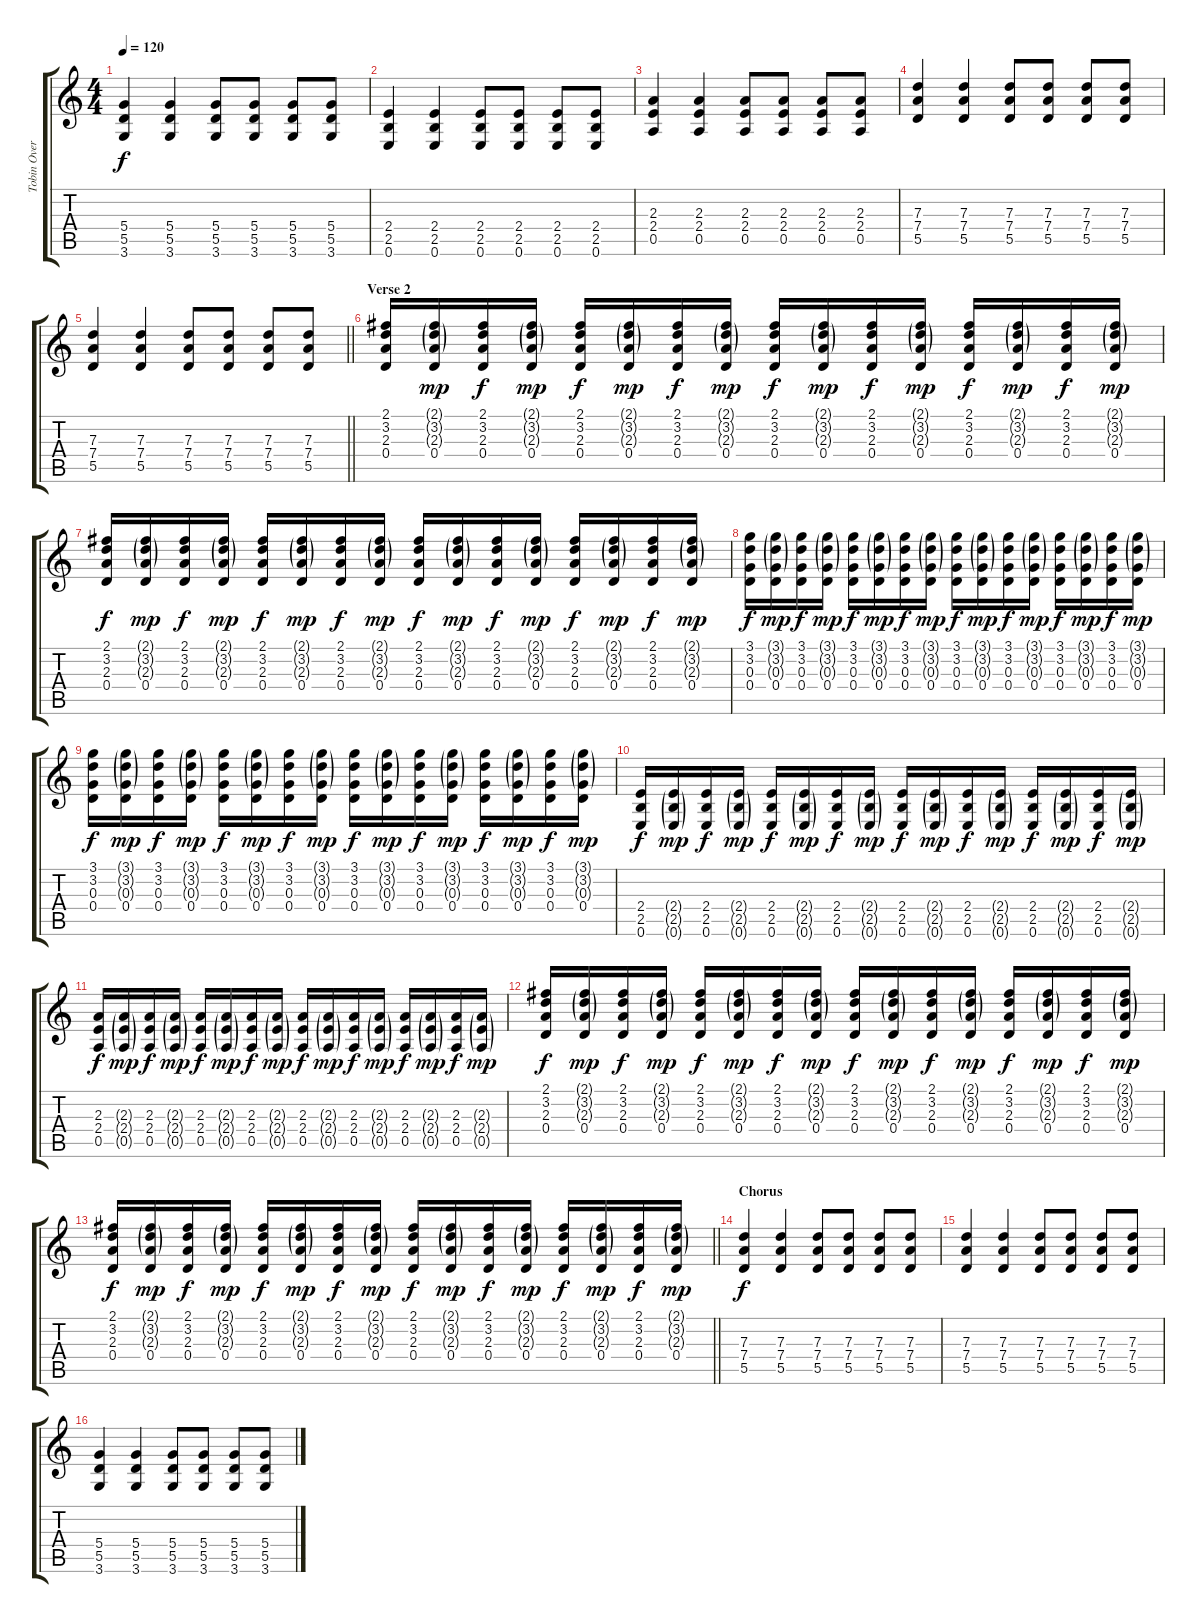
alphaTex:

\track ("Tobin Overdub" "Tobin Over") {instrument distortionguitar}
\staff {score tabs}
\tuning (E4 B3 G3 D3 A2 E2) {hide}
\ts (4 4)
\tempo 120
\clef g2
\ks c
(5.4 5.5 3.6).4{dy f} (5.4 5.5 3.6).4 (5.4 5.5 3.6).8 (5.4 5.5 3.6).8 (5.4 5.5 3.6).8 (5.4 5.5 3.6).8 |
(2.4 2.5 0.6).4 (2.4 2.5 0.6).4 (2.4 2.5 0.6).8 (2.4 2.5 0.6).8 (2.4 2.5 0.6).8 (2.4 2.5 0.6).8 |
(2.3 2.4 0.5).4 (2.3 2.4 0.5).4 (2.3 2.4 0.5).8 (2.3 2.4 0.5).8 (2.3 2.4 0.5).8 (2.3 2.4 0.5).8 |
(7.3 7.4 5.5).4 (7.3 7.4 5.5).4 (7.3 7.4 5.5).8 (7.3 7.4 5.5).8 (7.3 7.4 5.5).8 (7.3 7.4 5.5).8 |
\barLineRight lightlight
(7.3 7.4 5.5).4 (7.3 7.4 5.5).4 (7.3 7.4 5.5).8 (7.3 7.4 5.5).8 (7.3 7.4 5.5).8 (7.3 7.4 5.5).8 |
\section ("" "Verse 2")
(2.1 3.2 2.3 0.4).16{volume 5} (2.1{g} 3.2{g} 2.3{g} 0.4).16{dy mp volume 1} (2.1 3.2 2.3 0.4).16{dy f volume 5} (2.1{g} 3.2{g} 2.3{g} 0.4).16{dy mp volume 1} (2.1 3.2 2.3 0.4).16{dy f volume 5} (2.1{g} 3.2{g} 2.3{g} 0.4).16{dy mp volume 1} (2.1 3.2 2.3 0.4).16{dy f volume 5} (2.1{g} 3.2{g} 2.3{g} 0.4).16{dy mp volume 1} (2.1 3.2 2.3 0.4).16{dy f volume 5} (2.1{g} 3.2{g} 2.3{g} 0.4).16{dy mp volume 1} (2.1 3.2 2.3 0.4).16{dy f volume 5} (2.1{g} 3.2{g} 2.3{g} 0.4).16{dy mp volume 1} (2.1 3.2 2.3 0.4).16{dy f volume 5} (2.1{g} 3.2{g} 2.3{g} 0.4).16{dy mp volume 1} (2.1 3.2 2.3 0.4).16{dy f volume 5} (2.1{g} 3.2{g} 2.3{g} 0.4).16{dy mp volume 1} |
(2.1 3.2 2.3 0.4).16{dy f volume 5} (2.1{g} 3.2{g} 2.3{g} 0.4).16{dy mp volume 1} (2.1 3.2 2.3 0.4).16{dy f volume 5} (2.1{g} 3.2{g} 2.3{g} 0.4).16{dy mp volume 1} (2.1 3.2 2.3 0.4).16{dy f volume 5} (2.1{g} 3.2{g} 2.3{g} 0.4).16{dy mp volume 1} (2.1 3.2 2.3 0.4).16{dy f volume 5} (2.1{g} 3.2{g} 2.3{g} 0.4).16{dy mp volume 1} (2.1 3.2 2.3 0.4).16{dy f volume 5} (2.1{g} 3.2{g} 2.3{g} 0.4).16{dy mp volume 1} (2.1 3.2 2.3 0.4).16{dy f volume 5} (2.1{g} 3.2{g} 2.3{g} 0.4).16{dy mp volume 1} (2.1 3.2 2.3 0.4).16{dy f volume 5} (2.1{g} 3.2{g} 2.3{g} 0.4).16{dy mp volume 1} (2.1 3.2 2.3 0.4).16{dy f volume 5} (2.1{g} 3.2{g} 2.3{g} 0.4).16{dy mp volume 1} |
(3.1 3.2 0.3 0.4).16{dy f volume 5} (3.1{g} 3.2{g} 0.3{g} 0.4).16{dy mp volume 1} (3.1 3.2 0.3 0.4).16{dy f volume 5} (3.1{g} 3.2{g} 0.3{g} 0.4).16{dy mp volume 1} (3.1 3.2 0.3 0.4).16{dy f volume 5} (3.1{g} 3.2{g} 0.3{g} 0.4).16{dy mp volume 1} (3.1 3.2 0.3 0.4).16{dy f volume 5} (3.1{g} 3.2{g} 0.3{g} 0.4).16{dy mp volume 1} (3.1 3.2 0.3 0.4).16{dy f volume 5} (3.1{g} 3.2{g} 0.3{g} 0.4).16{dy mp volume 1} (3.1 3.2 0.3 0.4).16{dy f volume 5} (3.1{g} 3.2{g} 0.3{g} 0.4).16{dy mp volume 1} (3.1 3.2 0.3 0.4).16{dy f volume 5} (3.1{g} 3.2{g} 0.3{g} 0.4).16{dy mp volume 1} (3.1 3.2 0.3 0.4).16{dy f volume 5} (3.1{g} 3.2{g} 0.3{g} 0.4).16{dy mp volume 1} |
(3.1 3.2 0.3 0.4).16{dy f volume 5} (3.1{g} 3.2{g} 0.3{g} 0.4).16{dy mp volume 1} (3.1 3.2 0.3 0.4).16{dy f volume 5} (3.1{g} 3.2{g} 0.3{g} 0.4).16{dy mp volume 1} (3.1 3.2 0.3 0.4).16{dy f volume 5} (3.1{g} 3.2{g} 0.3{g} 0.4).16{dy mp volume 1} (3.1 3.2 0.3 0.4).16{dy f volume 5} (3.1{g} 3.2{g} 0.3{g} 0.4).16{dy mp volume 1} (3.1 3.2 0.3 0.4).16{dy f volume 5} (3.1{g} 3.2{g} 0.3{g} 0.4).16{dy mp volume 1} (3.1 3.2 0.3 0.4).16{dy f volume 5} (3.1{g} 3.2{g} 0.3{g} 0.4).16{dy mp volume 1} (3.1 3.2 0.3 0.4).16{dy f volume 5} (3.1{g} 3.2{g} 0.3{g} 0.4).16{dy mp volume 1} (3.1 3.2 0.3 0.4).16{dy f volume 5} (3.1{g} 3.2{g} 0.3{g} 0.4).16{dy mp volume 1} |
(2.4 2.5 0.6).16{dy f volume 5} (2.4{g} 2.5{g} 0.6{g}).16{dy mp volume 1} (2.4 2.5 0.6).16{dy f volume 5} (2.4{g} 2.5{g} 0.6{g}).16{dy mp volume 1} (2.4 2.5 0.6).16{dy f volume 5} (2.4{g} 2.5{g} 0.6{g}).16{dy mp volume 1} (2.4 2.5 0.6).16{dy f volume 5} (2.4{g} 2.5{g} 0.6{g}).16{dy mp volume 1} (2.4 2.5 0.6).16{dy f volume 5} (2.4{g} 2.5{g} 0.6{g}).16{dy mp volume 1} (2.4 2.5 0.6).16{dy f volume 5} (2.4{g} 2.5{g} 0.6{g}).16{dy mp volume 1} (2.4 2.5 0.6).16{dy f volume 5} (2.4{g} 2.5{g} 0.6{g}).16{dy mp volume 1} (2.4 2.5 0.6).16{dy f volume 5} (2.4{g} 2.5{g} 0.6{g}).16{dy mp volume 1} |
(2.3 2.4 0.5).16{dy f volume 5} (2.3{g} 2.4{g} 0.5{g}).16{dy mp volume 1} (2.3 2.4 0.5).16{dy f volume 5} (2.3{g} 2.4{g} 0.5{g}).16{dy mp volume 1} (2.3 2.4 0.5).16{dy f volume 5} (2.3{g} 2.4{g} 0.5{g}).16{dy mp volume 1} (2.3 2.4 0.5).16{dy f volume 5} (2.3{g} 2.4{g} 0.5{g}).16{dy mp volume 1} (2.3 2.4 0.5).16{dy f volume 5} (2.3{g} 2.4{g} 0.5{g}).16{dy mp volume 1} (2.3 2.4 0.5).16{dy f volume 5} (2.3{g} 2.4{g} 0.5{g}).16{dy mp volume 1} (2.3 2.4 0.5).16{dy f volume 5} (2.3{g} 2.4{g} 0.5{g}).16{dy mp volume 1} (2.3 2.4 0.5).16{dy f volume 5} (2.3{g} 2.4{g} 0.5{g}).16{dy mp volume 1} |
(2.1 3.2 2.3 0.4).16{dy f volume 5} (2.1{g} 3.2{g} 2.3{g} 0.4).16{dy mp volume 1} (2.1 3.2 2.3 0.4).16{dy f volume 5} (2.1{g} 3.2{g} 2.3{g} 0.4).16{dy mp volume 1} (2.1 3.2 2.3 0.4).16{dy f volume 5} (2.1{g} 3.2{g} 2.3{g} 0.4).16{dy mp volume 1} (2.1 3.2 2.3 0.4).16{dy f volume 5} (2.1{g} 3.2{g} 2.3{g} 0.4).16{dy mp volume 1} (2.1 3.2 2.3 0.4).16{dy f volume 5} (2.1{g} 3.2{g} 2.3{g} 0.4).16{dy mp volume 1} (2.1 3.2 2.3 0.4).16{dy f volume 5} (2.1{g} 3.2{g} 2.3{g} 0.4).16{dy mp volume 1} (2.1 3.2 2.3 0.4).16{dy f volume 5} (2.1{g} 3.2{g} 2.3{g} 0.4).16{dy mp volume 1} (2.1 3.2 2.3 0.4).16{dy f volume 5} (2.1{g} 3.2{g} 2.3{g} 0.4).16{dy mp volume 1} |
\barLineRight lightlight
(2.1 3.2 2.3 0.4).16{dy f volume 5} (2.1{g} 3.2{g} 2.3{g} 0.4).16{dy mp volume 1} (2.1 3.2 2.3 0.4).16{dy f volume 5} (2.1{g} 3.2{g} 2.3{g} 0.4).16{dy mp volume 1} (2.1 3.2 2.3 0.4).16{dy f volume 5} (2.1{g} 3.2{g} 2.3{g} 0.4).16{dy mp volume 1} (2.1 3.2 2.3 0.4).16{dy f volume 5} (2.1{g} 3.2{g} 2.3{g} 0.4).16{dy mp volume 1} (2.1 3.2 2.3 0.4).16{dy f volume 5} (2.1{g} 3.2{g} 2.3{g} 0.4).16{dy mp volume 1} (2.1 3.2 2.3 0.4).16{dy f volume 5} (2.1{g} 3.2{g} 2.3{g} 0.4).16{dy mp volume 1} (2.1 3.2 2.3 0.4).16{dy f volume 5} (2.1{g} 3.2{g} 2.3{g} 0.4).16{dy mp volume 1} (2.1 3.2 2.3 0.4).16{dy f volume 5} (2.1{g} 3.2{g} 2.3{g} 0.4).16{dy mp volume 1} |
\section ("" "Chorus")
(7.3 7.4 5.5).4{dy f volume 14} (7.3 7.4 5.5).4 (7.3 7.4 5.5).8 (7.3 7.4 5.5).8 (7.3 7.4 5.5).8 (7.3 7.4 5.5).8 |
(7.3 7.4 5.5).4 (7.3 7.4 5.5).4 (7.3 7.4 5.5).8 (7.3 7.4 5.5).8 (7.3 7.4 5.5).8 (7.3 7.4 5.5).8 |
(5.4 5.5 3.6).4 (5.4 5.5 3.6).4 (5.4 5.5 3.6).8 (5.4 5.5 3.6).8 (5.4 5.5 3.6).8 (5.4 5.5 3.6).8
